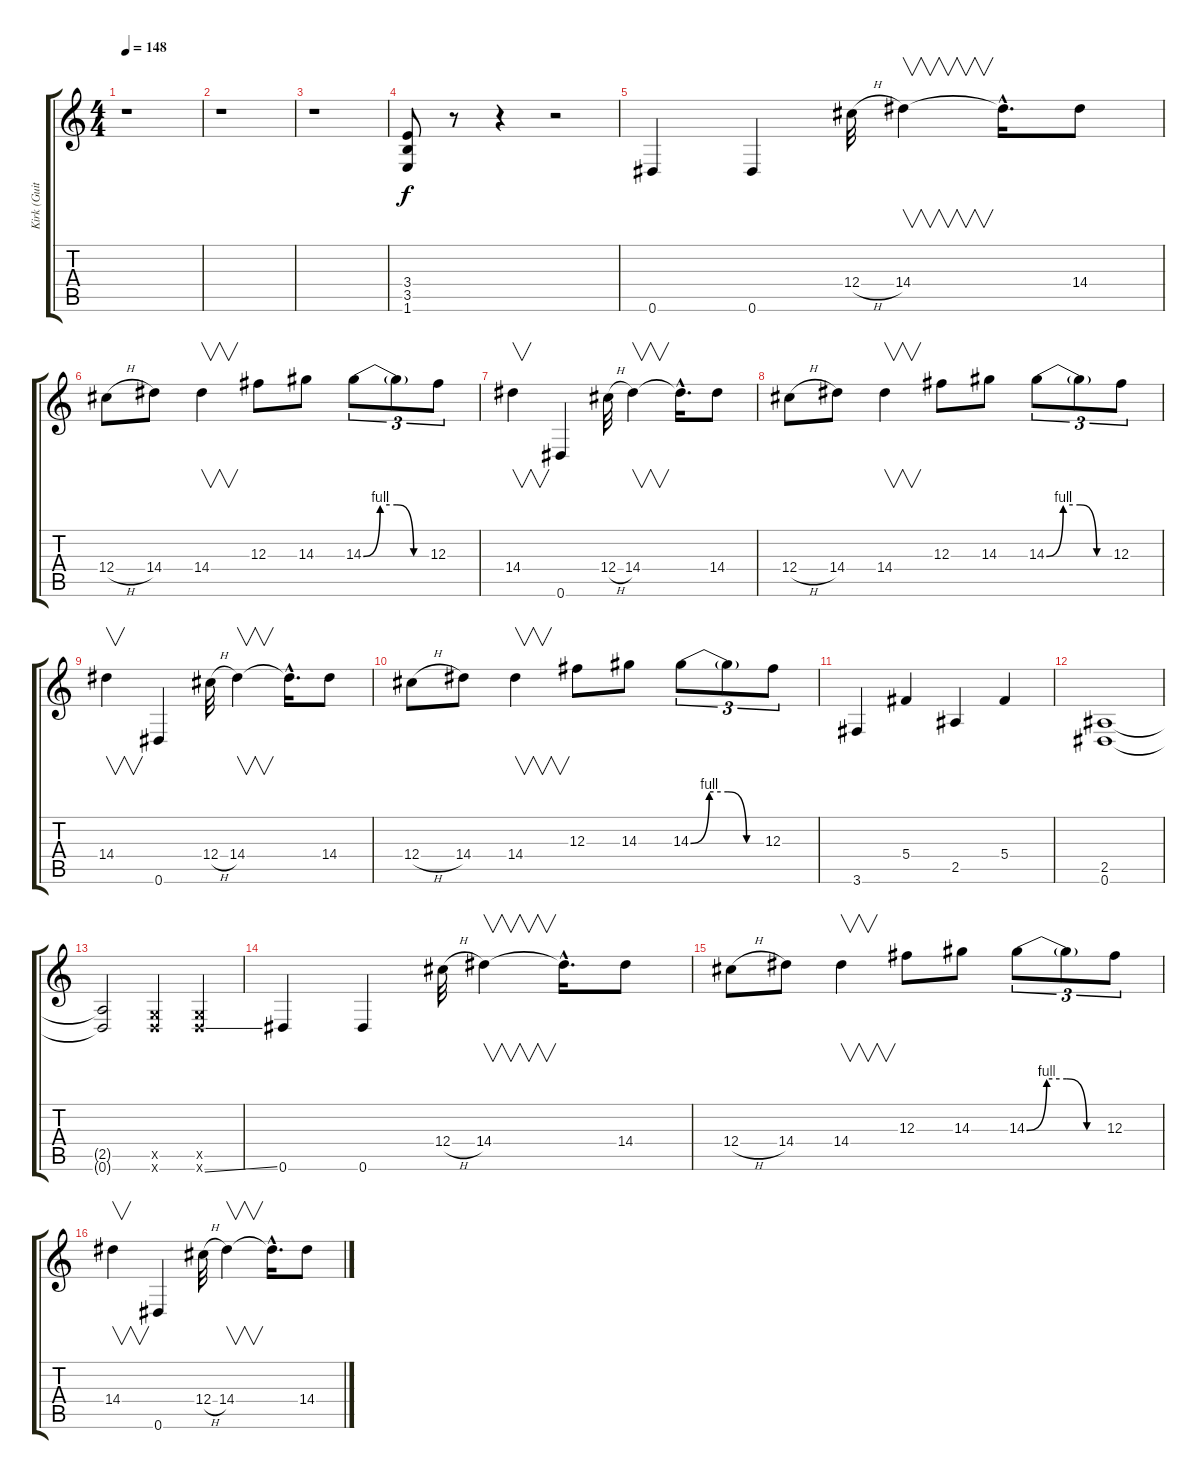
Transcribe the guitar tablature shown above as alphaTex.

\track ("Kirk (Guitar 2)" "Kirk (Guit") {instrument distortionguitar}
\staff {score tabs}
\tuning (Eb4 Bb3 Gb3 Db3 Ab2 Eb2) {hide}
\ts (4 4)
\tempo 148
\clef g2
\ks c
r.1{dy f instrument distortionguitar} |
r.1 |
r.1 |
(3.4 3.5 1.6).8 r.8 r.4 r.2 |
0.6.4 0.6.4 12.4{h}.32 14.4.4{v} 14.4{hac t}.16{d} 14.4.8 |
12.4{h}.8 14.4.8 14.4.4{v} 12.3.8 14.3.8 14.3{be (custom 0 0 15 4 30 4 45 0 60 0)}.8{tu (3 2)} 14.3{t}.8{tu (3 2)} 12.3.8{tu (3 2)} |
14.4.4{v} 0.6.4 12.4{h}.32 14.4.4{v} 14.4{hac t}.16{d} 14.4.8 |
12.4{h}.8 14.4.8 14.4.4{v} 12.3.8 14.3.8 14.3{be (custom 0 0 15 4 30 4 45 0 60 0)}.8{tu (3 2)} 14.3{t}.8{tu (3 2)} 12.3.8{tu (3 2)} |
14.4.4{v} 0.6.4 12.4{h}.32 14.4.4{v} 14.4{hac t}.16{d} 14.4.8 |
12.4{h}.8 14.4.8 14.4.4{v} 12.3.8 14.3.8 14.3{be (custom 0 0 15 4 30 4 45 0 60 0)}.8{tu (3 2)} 14.3{t}.8{tu (3 2)} 12.3.8{tu (3 2)} |
3.6.4 5.4.4 2.5.4 5.4.4 |
(2.5 0.6).1 |
(2.5{t} 0.6{t}).2 (-1.5{x} -1.6{x}).4 (-1.5{x} -1.6{ss x}).4 |
0.6.4 0.6.4 12.4{h}.32 14.4.4{v} 14.4{hac t}.16{d} 14.4.8 |
12.4{h}.8 14.4.8 14.4.4{v} 12.3.8 14.3.8 14.3{be (custom 0 0 15 4 30 4 45 0 60 0)}.8{tu (3 2)} 14.3{t}.8{tu (3 2)} 12.3.8{tu (3 2)} |
14.4.4{v} 0.6.4 12.4{h}.32 14.4.4{v} 14.4{hac t}.16{d} 14.4.8
